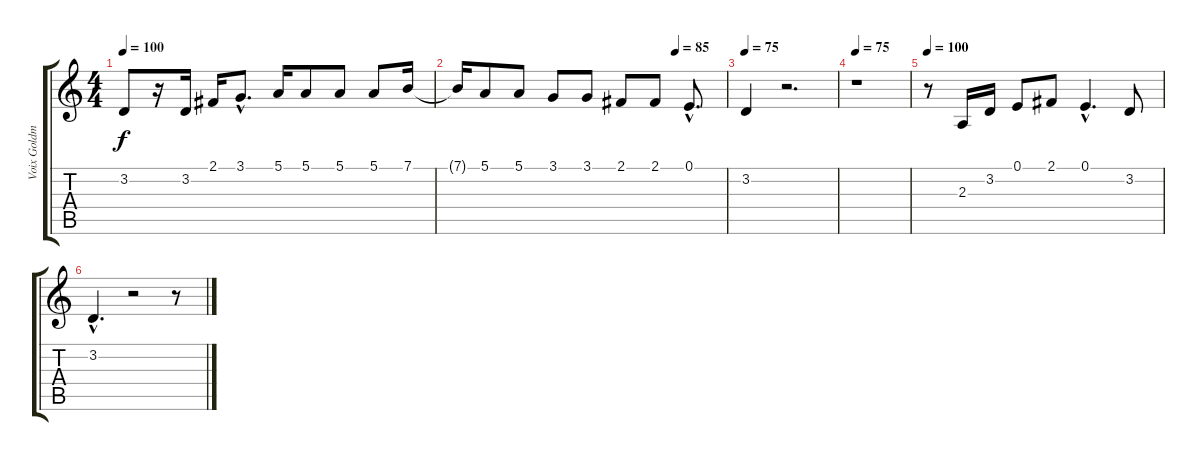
\track ("Voix Goldman" "Voix Goldm") {instrument pad3polysynth}
\staff {score tabs}
\tuning (E4 B3 G3 D3 A2 E2) {hide}
\ts (4 4)
\tempo 100
\clef g2
\ks c
3.2.8{dy f} r.16 3.2.16 2.1.16 3.1{hac}.8{d} 5.1.16 5.1.8 5.1.8 5.1.8 7.1.16 |
\tempo (85 0.8125)
7.1{t}.16 5.1.8 5.1.8 3.1.8 3.1.8 2.1.8 2.1.8 0.1{hac}.8{d} |
\tempo 75
3.2.4 r.2{d} |
\tempo 75
r.1 |
\tempo 100
r.8 2.3.16 3.2.16 0.1.8 2.1.8 0.1{hac}.4{d} 3.2.8 |
3.2{hac}.4{d} r.2 r.8
